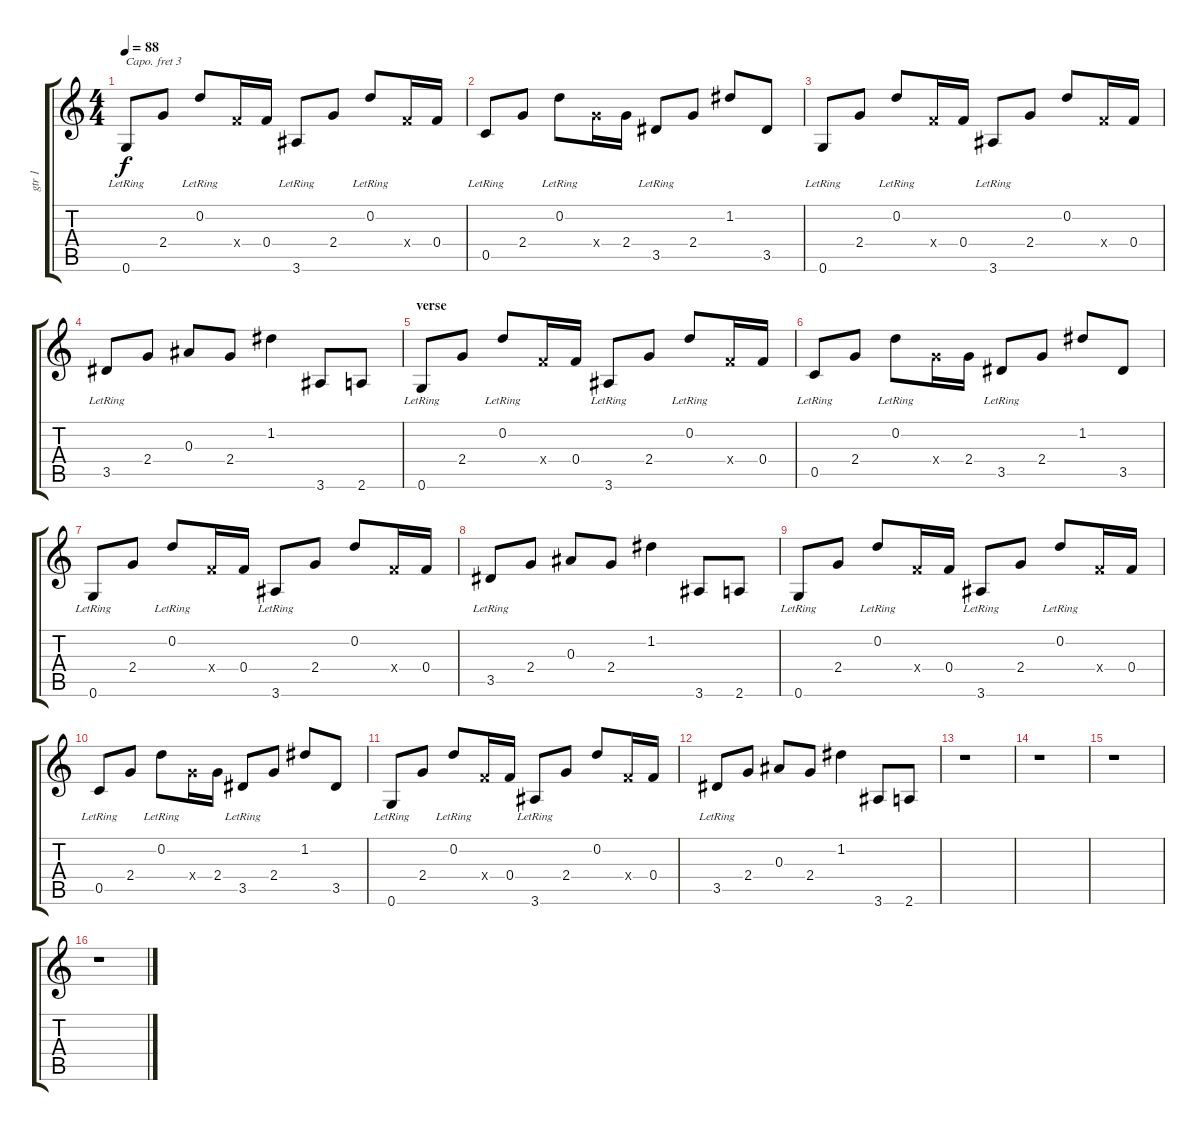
\track ("gtr 1" "gtr 1") {instrument electricguitarclean}
\staff {score tabs}
\capo 3
\tuning (E4 B3 G3 D3 A2 E2) {hide}
\ts (4 4)
\tempo 88
\clef g2
\ks c
0.6{lr}.8{dy f} 2.4.8 0.2{lr}.8 0.4{x}.16 0.4.16 3.6{lr}.8 2.4.8 0.2{lr}.8 0.4{x}.16 0.4.16 |
0.5{lr}.8 2.4.8 0.2{lr}.8 2.4{x}.16 2.4.16 3.5{lr}.8 2.4.8 1.2.8 3.5.8 |
0.6{lr}.8 2.4.8 0.2{lr}.8 0.4{x}.16 0.4.16 3.6{lr}.8 2.4.8 0.2.8 0.4{x}.16 0.4.16 |
3.5{lr}.8 2.4.8 0.3.8 2.4.8 1.2.4 3.6.8 2.6.8 |
\section ("" "verse")
0.6{lr}.8 2.4.8 0.2{lr}.8 0.4{x}.16{volume 4} 0.4.16{volume 10} 3.6{lr}.8 2.4.8 0.2{lr}.8 0.4{x}.16{volume 9} 0.4.16 |
0.5{lr}.8 2.4.8 0.2{lr}.8 2.4{x}.16 2.4.16 3.5{lr}.8 2.4.8 1.2.8 3.5.8 |
0.6{lr}.8 2.4.8 0.2{lr}.8 0.4{x}.16 0.4.16 3.6{lr}.8 2.4.8 0.2.8 0.4{x}.16 0.4.16 |
3.5{lr}.8 2.4.8 0.3.8 2.4.8 1.2.4 3.6.8 2.6.8 |
0.6{lr}.8 2.4.8 0.2{lr}.8 0.4{x}.16 0.4.16 3.6{lr}.8 2.4.8 0.2{lr}.8 0.4{x}.16 0.4.16 |
0.5{lr}.8 2.4.8 0.2{lr}.8 2.4{x}.16 2.4.16 3.5{lr}.8 2.4.8 1.2.8 3.5.8 |
0.6{lr}.8 2.4.8 0.2{lr}.8 0.4{x}.16 0.4.16 3.6{lr}.8 2.4.8 0.2.8 0.4{x}.16 0.4.16 |
3.5{lr}.8 2.4.8 0.3.8 2.4.8 1.2.4 3.6.8 2.6.8 |
r.1 |
r.1 |
r.1 |
r.1
